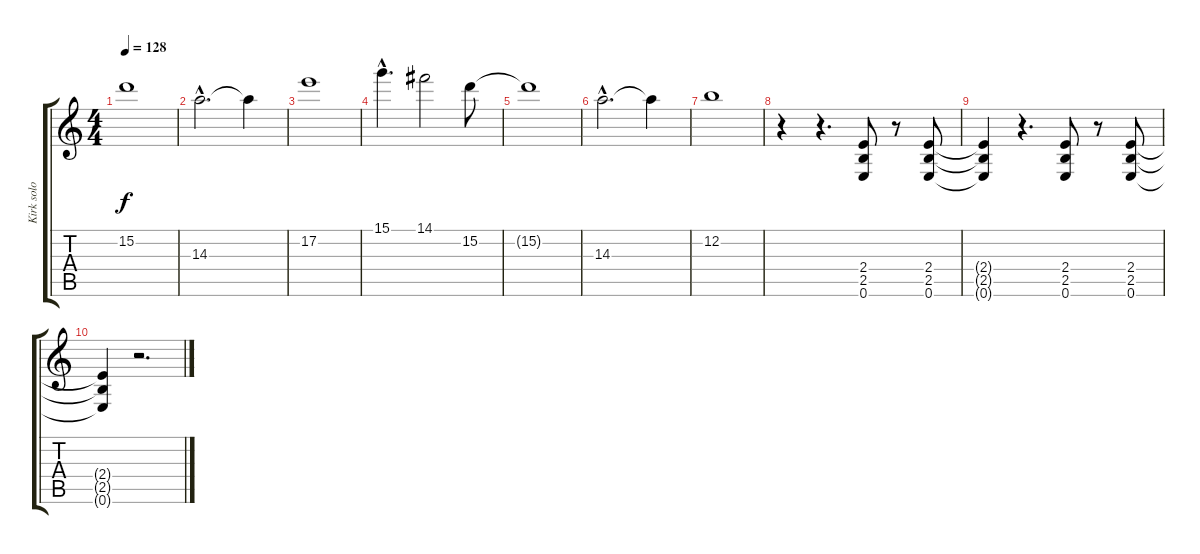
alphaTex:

\track ("Kirk solo" "Kirk solo") {instrument distortionguitar}
\staff {score tabs}
\tuning (E4 B3 G3 D3 A2 E2) {hide}
\ts (4 4)
\tempo 128
\clef g2
\ks c
15.2{t}.1{dy f} |
14.3{hac}.2{d} 14.3{t}.4 |
17.2.1 |
15.1{hac}.4{d} 14.1.2 15.2.8 |
15.2{t}.1 |
14.3{hac}.2{d} 14.3{t}.4 |
12.2.1 |
r.4 r.4{d} (2.4 2.5 0.6).8 r.8 (2.4 2.5 0.6).8 |
(2.4{t} 2.5{t} 0.6{t}).4 r.4{d} (2.4 2.5 0.6).8 r.8 (2.4 2.5 0.6).8 |
(2.4{t} 2.5{t} 0.6{t}).4 r.2{d}
